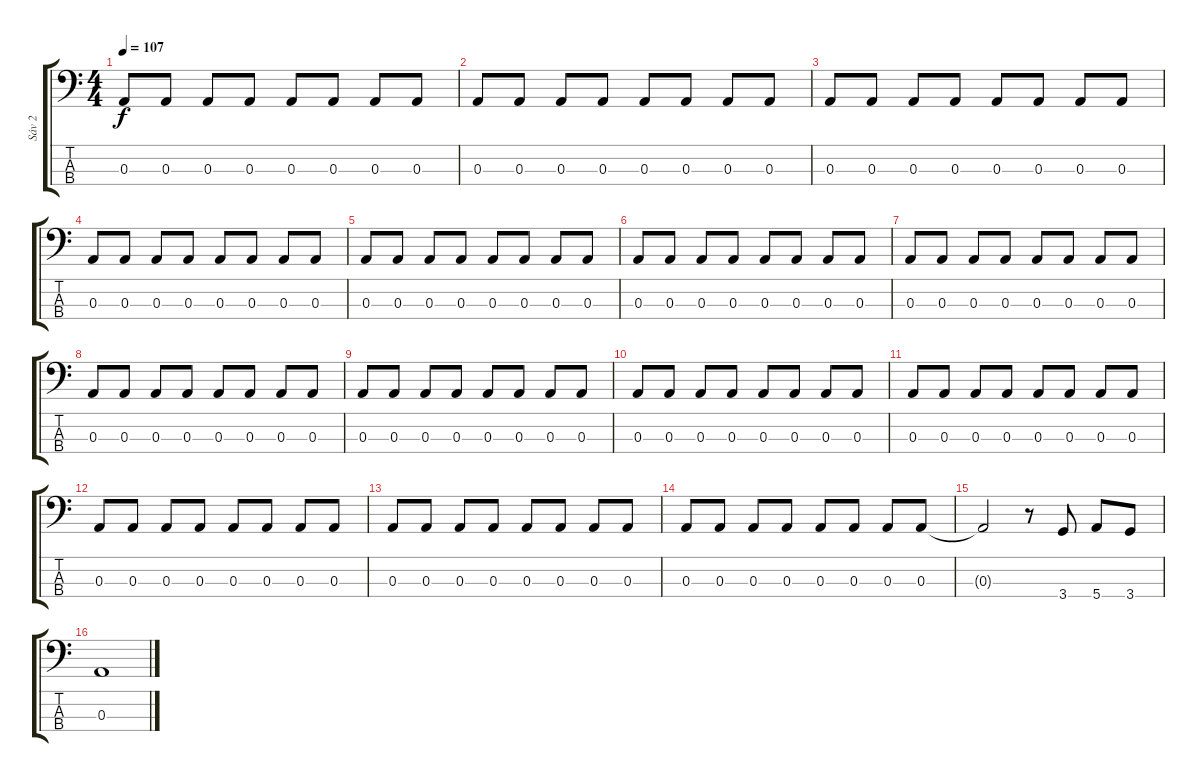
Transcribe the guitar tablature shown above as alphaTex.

\track ("Sáv 2" "Sáv 2") {instrument electricbasspick}
\staff {score tabs}
\tuning (G2 D2 A1 E1) {hide}
\ts (4 4)
\tempo 107
\clef f4
\ks c
0.3.8{dy f} 0.3.8 0.3.8 0.3.8 0.3.8 0.3.8 0.3.8 0.3.8 |
0.3.8 0.3.8 0.3.8 0.3.8 0.3.8 0.3.8 0.3.8 0.3.8 |
0.3.8 0.3.8 0.3.8 0.3.8 0.3.8 0.3.8 0.3.8 0.3.8 |
0.3.8 0.3.8 0.3.8 0.3.8 0.3.8 0.3.8 0.3.8 0.3.8 |
0.3.8 0.3.8 0.3.8 0.3.8 0.3.8 0.3.8 0.3.8 0.3.8 |
0.3.8 0.3.8 0.3.8 0.3.8 0.3.8 0.3.8 0.3.8 0.3.8 |
0.3.8 0.3.8 0.3.8 0.3.8 0.3.8 0.3.8 0.3.8 0.3.8 |
0.3.8 0.3.8 0.3.8 0.3.8 0.3.8 0.3.8 0.3.8 0.3.8 |
0.3.8 0.3.8 0.3.8 0.3.8 0.3.8 0.3.8 0.3.8 0.3.8 |
0.3.8 0.3.8 0.3.8 0.3.8 0.3.8 0.3.8 0.3.8 0.3.8 |
0.3.8 0.3.8 0.3.8 0.3.8 0.3.8 0.3.8 0.3.8 0.3.8 |
0.3.8 0.3.8 0.3.8 0.3.8 0.3.8 0.3.8 0.3.8 0.3.8 |
0.3.8 0.3.8 0.3.8 0.3.8 0.3.8 0.3.8 0.3.8 0.3.8 |
0.3.8 0.3.8 0.3.8 0.3.8 0.3.8 0.3.8 0.3.8 0.3.8 |
0.3{t}.2 r.8 3.4.8 5.4.8 3.4.8 |
0.3.1
